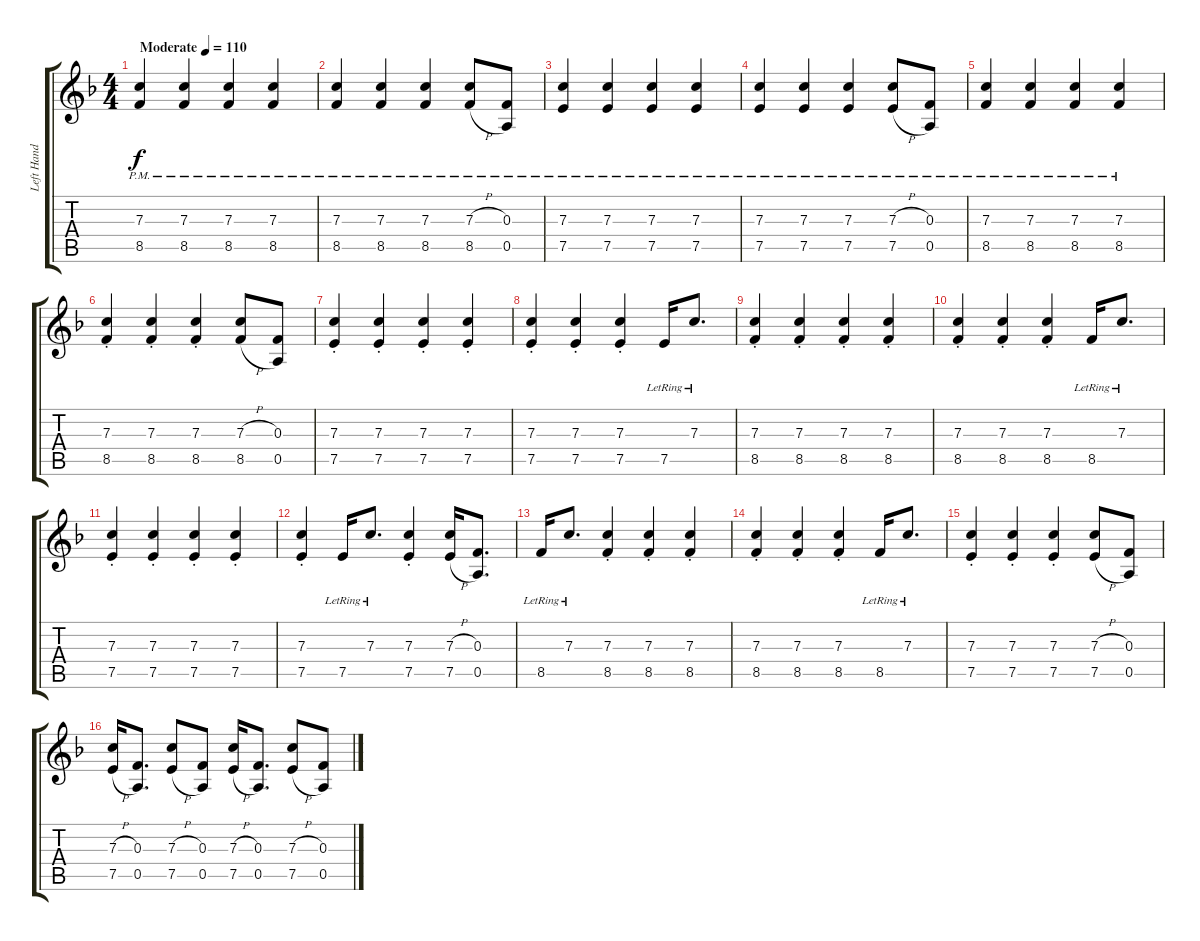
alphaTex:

\track ("Left Hand" "Left Hand") {instrument acousticguitarsteel}
\staff {score tabs}
\tuning (F4 C4 F3 C3 A2 F2) {hide}
\ts (4 4)
\tempo (110 "Moderate")
\clef g2
\ks f
(7.3{pm} 8.5{pm}).4{dy f instrument acousticguitarsteel} (7.3{pm} 8.5{pm}).4 (7.3{pm} 8.5{pm}).4 (7.3{pm} 8.5{pm}).4 |
(7.3{pm} 8.5{pm}).4 (7.3{pm} 8.5{pm}).4 (7.3{pm} 8.5{pm}).4 (7.3{h pm} 8.5{h pm}).8 (0.3{pm} 0.5{pm}).8 |
(7.3{pm} 7.5{pm}).4 (7.3{pm} 7.5{pm}).4 (7.3{pm} 7.5{pm}).4 (7.3{pm} 7.5{pm}).4 |
(7.3{pm} 7.5{pm}).4 (7.3{pm} 7.5{pm}).4 (7.3{pm} 7.5{pm}).4 (7.3{h pm} 7.5{h pm}).8 (0.3{pm} 0.5{pm}).8 |
(7.3{pm} 8.5{pm}).4 (7.3{pm} 8.5{pm}).4 (7.3{pm} 8.5{pm}).4 (7.3{pm} 8.5{pm}).4 |
(7.3{st} 8.5).4 (7.3{st} 8.5).4 (7.3{st} 8.5).4 (7.3{h} 8.5{h}).8 (0.3 0.5).8 |
(7.3 7.5{st}).4 (7.3 7.5{st}).4 (7.3 7.5{st}).4 (7.3 7.5{st}).4 |
(7.3 7.5{st}).4 (7.3 7.5{st}).4 (7.3 7.5{st}).4 7.5{lr}.16 7.3{lr}.8{d} |
(7.3{st} 8.5).4 (7.3 8.5{st}).4 (7.3 8.5{st}).4 (7.3 8.5{st}).4 |
(7.3{st} 8.5).4 (7.3{st} 8.5).4 (7.3{st} 8.5).4 8.5{lr}.16 7.3{lr}.8{d} |
(7.3{st} 7.5).4 (7.3{st} 7.5).4 (7.3{st} 7.5).4 (7.3{st} 7.5).4 |
(7.3 7.5{st}).4 7.5{lr}.16 7.3{lr}.8{d} (7.3 7.5{st}).4 (7.3{h} 7.5{h}).16 (0.3 0.5).8{d} |
8.5{lr}.16 7.3{lr}.8{d} (7.3{st} 8.5).4 (7.3{st} 8.5).4 (7.3{st} 8.5).4 |
(7.3 8.5{st}).4 (7.3 8.5{st}).4 (7.3 8.5{st}).4 8.5{lr}.16 7.3{lr}.8{d} |
(7.3{st} 7.5).4 (7.3{st} 7.5).4 (7.3{st} 7.5).4 (7.3{h} 7.5{h}).8 (0.3 0.5).8 |
(7.3{h} 7.5{h}).16 (0.3 0.5).8{d} (7.3{h} 7.5{h}).8 (0.3 0.5).8 (7.3{h} 7.5{h}).16 (0.3 0.5).8{d} (7.3{h} 7.5{h}).8 (0.3 0.5).8
